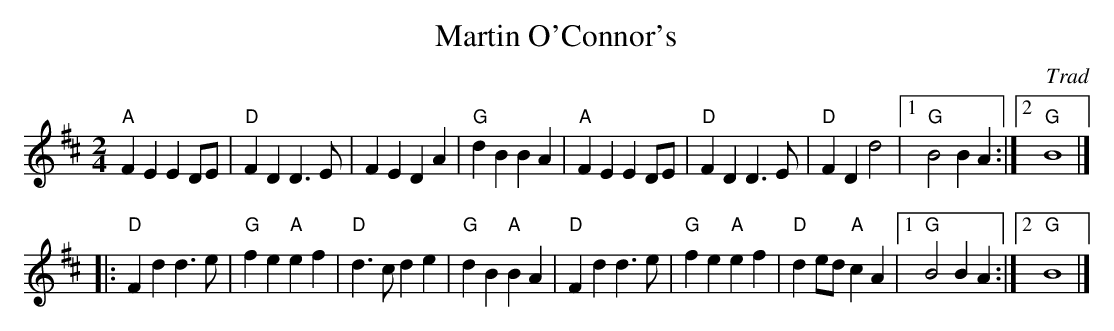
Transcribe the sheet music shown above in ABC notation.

X:1
T:Martin O'Connor's
M:2/4
L:1/8
C:Trad
K:AMix
"A"F2E2 E2DE| "D"F2D2 D3E| F2E2 D2A2| "G"d2B2 B2A2| \
"A"F2E2 E2DE| "D"F2D2 D3E| "D"F2D2 d4|1 "G"B4 B2A2 :|2 "G"B8 |]
|: "D"F2d2 d3e| "G"f2e2 "A"e2f2| "D"d3c d2e2| "G"d2B2 "A"B2A2|\
"D"F2d2 d3e| "G"f2e2 "A"e2f2| "D"d2ed "A"c2A2|1 "G"B4 B2A2 :|2 "G"B8 |]
